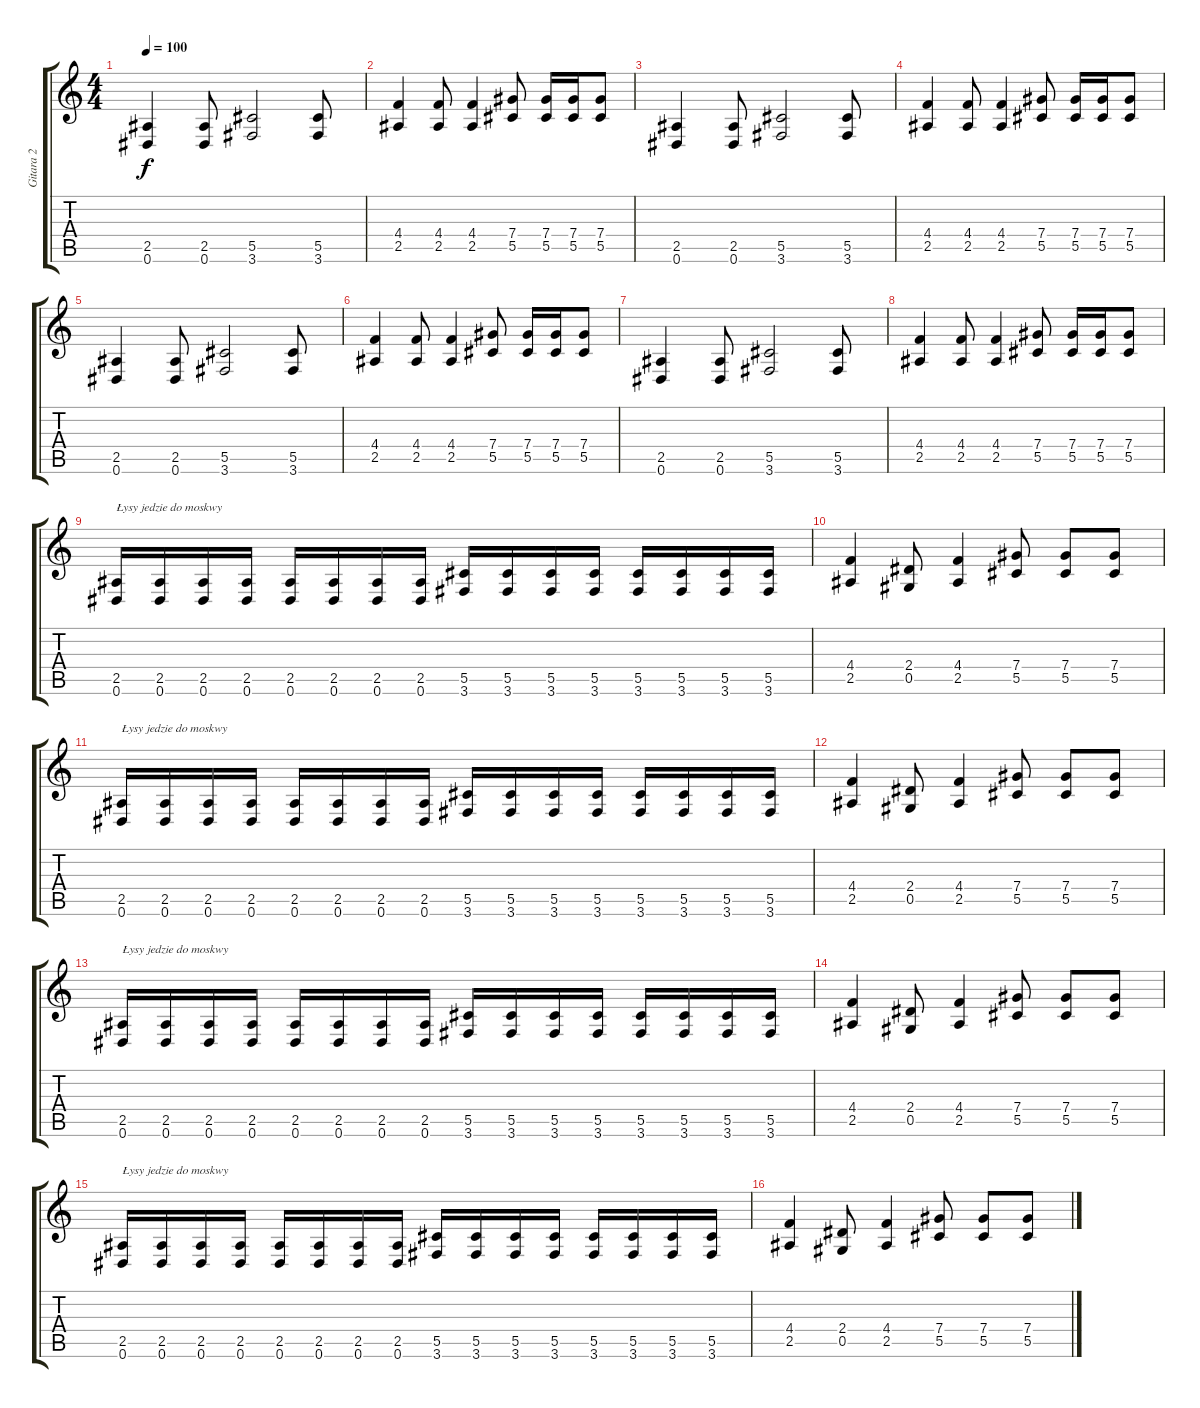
\track ("Gitara 2" "Gitara 2") {instrument distortionguitar}
\staff {score tabs}
\tuning (Eb4 Bb3 Gb3 Db3 Ab2 Eb2) {hide}
\ts (4 4)
\tempo 100
\clef g2
\ks c
(2.5 0.6).4{txt " " dy f} (2.5 0.6).8 (5.5 3.6).2 (5.5 3.6).8 |
(4.4 2.5).4 (4.4 2.5).8 (4.4 2.5).4 (7.4 5.5).8 (7.4 5.5).16 (7.4 5.5).16 (7.4 5.5).8 |
(2.5 0.6).4{txt " "} (2.5 0.6).8 (5.5 3.6).2 (5.5 3.6).8 |
(4.4 2.5).4 (4.4 2.5).8 (4.4 2.5).4 (7.4 5.5).8 (7.4 5.5).16 (7.4 5.5).16 (7.4 5.5).8 |
(2.5 0.6).4{txt " "} (2.5 0.6).8 (5.5 3.6).2 (5.5 3.6).8 |
(4.4 2.5).4 (4.4 2.5).8 (4.4 2.5).4 (7.4 5.5).8 (7.4 5.5).16 (7.4 5.5).16 (7.4 5.5).8 |
(2.5 0.6).4{txt " "} (2.5 0.6).8 (5.5 3.6).2 (5.5 3.6).8 |
(4.4 2.5).4 (4.4 2.5).8 (4.4 2.5).4 (7.4 5.5).8 (7.4 5.5).16 (7.4 5.5).16 (7.4 5.5).8 |
(2.5 0.6).16{txt "Łysy jedzie do moskwy"} (2.5 0.6).16 (2.5 0.6).16 (2.5 0.6).16 (2.5 0.6).16 (2.5 0.6).16 (2.5 0.6).16 (2.5 0.6).16 (5.5 3.6).16 (5.5 3.6).16 (5.5 3.6).16 (5.5 3.6).16 (5.5 3.6).16 (5.5 3.6).16 (5.5 3.6).16 (5.5 3.6).16 |
(4.4 2.5).4 (2.4 0.5).8 (4.4 2.5).4 (7.4 5.5).8 (7.4 5.5).8 (7.4 5.5).8 |
(2.5 0.6).16{txt "Łysy jedzie do moskwy"} (2.5 0.6).16 (2.5 0.6).16 (2.5 0.6).16 (2.5 0.6).16 (2.5 0.6).16 (2.5 0.6).16 (2.5 0.6).16 (5.5 3.6).16 (5.5 3.6).16 (5.5 3.6).16 (5.5 3.6).16 (5.5 3.6).16 (5.5 3.6).16 (5.5 3.6).16 (5.5 3.6).16 |
(4.4 2.5).4 (2.4 0.5).8 (4.4 2.5).4 (7.4 5.5).8 (7.4 5.5).8 (7.4 5.5).8 |
(2.5 0.6).16{txt "Łysy jedzie do moskwy"} (2.5 0.6).16 (2.5 0.6).16 (2.5 0.6).16 (2.5 0.6).16 (2.5 0.6).16 (2.5 0.6).16 (2.5 0.6).16 (5.5 3.6).16 (5.5 3.6).16 (5.5 3.6).16 (5.5 3.6).16 (5.5 3.6).16 (5.5 3.6).16 (5.5 3.6).16 (5.5 3.6).16 |
(4.4 2.5).4 (2.4 0.5).8 (4.4 2.5).4 (7.4 5.5).8 (7.4 5.5).8 (7.4 5.5).8 |
(2.5 0.6).16{txt "Łysy jedzie do moskwy"} (2.5 0.6).16 (2.5 0.6).16 (2.5 0.6).16 (2.5 0.6).16 (2.5 0.6).16 (2.5 0.6).16 (2.5 0.6).16 (5.5 3.6).16 (5.5 3.6).16 (5.5 3.6).16 (5.5 3.6).16 (5.5 3.6).16 (5.5 3.6).16 (5.5 3.6).16 (5.5 3.6).16 |
(4.4 2.5).4 (2.4 0.5).8 (4.4 2.5).4 (7.4 5.5).8 (7.4 5.5).8 (7.4 5.5).8
